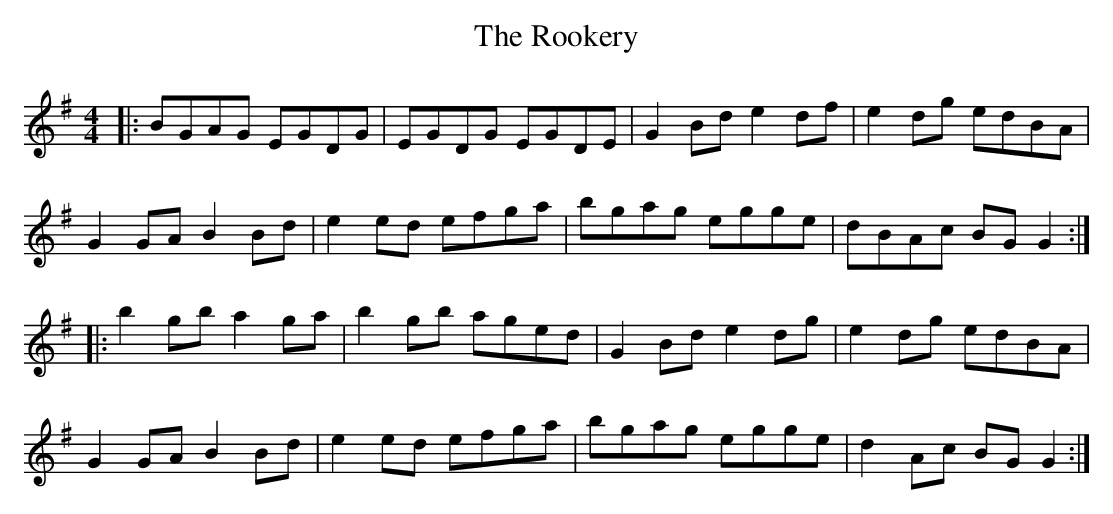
X:1
T:Rookery, The
M:4/4
L:1/8
K:Dmix
|:BGAG EGDG|EGDG EGDE|G2 Bd e2 df|e2 dg edBA|
G2 GA B2 Bd|e2 ed efga|bgag egge|dBAc BG G2:|
|:b2 gb a2 ga|b2 gb aged|G2 Bd e2 dg|e2 dg edBA|
G2 GA B2 Bd|e2 ed efga|bgag egge|d2 Ac BG G2:|
